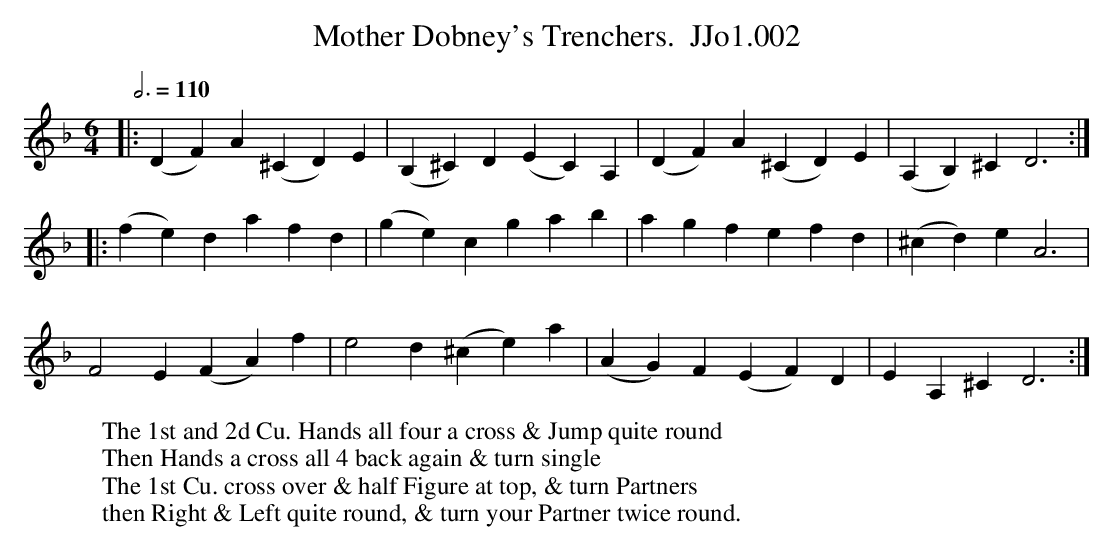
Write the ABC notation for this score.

X:1
T:Mother Dobney's Trenchers.  JJo1.002
M:6/4
Q:3/4=110
L:1/4
K:DM
|:(DF)A (^CD)E | (B,^C)D (EC)A, |(DF)A (^CD)E | (A,B,)^C D3 :|
|:(fe)d afd | (ge)c gab |agf efd | (^cd)e A3 |
F2E (FA)f | e2d (^ce)a |(AG)F (EF)D | EA,^C D3 :|
W:The 1st and 2d Cu. Hands all four a cross & Jump quite round
W:Then Hands a cross all 4 back again & turn single
W:The 1st Cu. cross over & half Figure at top, & turn Partners
W:then Right & Left quite round, & turn your Partner twice round.
